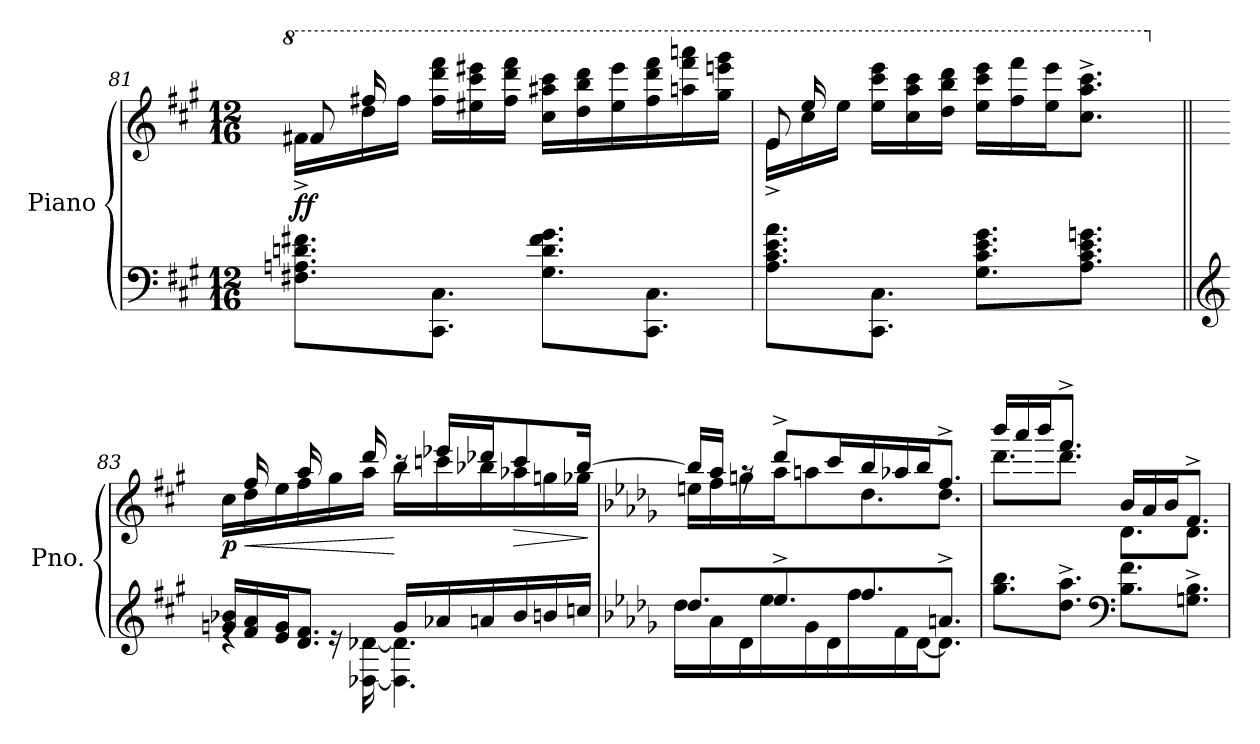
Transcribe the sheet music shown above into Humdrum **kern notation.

**kern	**kern	**dynam
*part1	*part1	*part1
*staff2	*staff1	*staff1/2
*I"Piano	*	*
*I'Pno.	*	*
!!LO:LB:g=z
*clefF4	*clefG2	*
*k[f#c#g#]	*k[f#c#g#]	*
*A:	*A:	*
*M12/16	*M12/16	*
*	*8va	*
=81	=81	=81
*	*^	*
*	*	*^	*
!	!	!	!	!LO:DY:b
8.F#X\ 8.An\ 8.dn\ 8.f#X\L	16ryy	16ff#X^\LL	8ff#/	ff
.	16fff#X/	16ddd\	.	.
.	16ryy	16fff#\JJ	2ryy	.
8.CC#\ 8.C#\J	16fff#\ 16dddd\ 16ffff#\LL	2ryy	.	.
.	16eee#X\ 16cccc#\ 16eeee#X\	.	.	.
.	16fff#\ 16dddd\ 16ffff#\JJ	.	.	.
8.G#\ 8.d\ 8.f#\ 8.g#\L	16ccc#\ 16aaa#X\ 16cccc#\LL	.	.	.
.	16ddd\ 16bbb\ 16dddd\	.	.	.
.	16eee#\ 16eeee#\	.	.	.
8.CC#\ 8.C#\J	16fff#\ 16dddd\ 16ffff#\	.	.	.
.	16aaan\ 16ffff#\ 16aaaan\	.	8ryy	.
.	16ggg#\ 16eeeen\ 16gggg#\JJ	16ryy	.	.
=82	=82	=82	=82	=82
8.A\ 8.c#\ 8.e\ 8.a\L	16ryy	16ee^\LL	8ee/	.
.	16eee/	16ccc#\	.	.
.	16ryy	16eee\JJ	2ryy	.
8.CC#\ 8.C#\J	16eee\ 16cccc#\ 16eeee\LL	2ryy	.	.
.	16ccc#\ 16aaa\ 16cccc#\	.	.	.
.	16ddd\ 16bbb\ 16dddd\JJ	.	.	.
8.G#\ 8.c#\ 8.e\ 8.g#\L	16eee\ 16cccc#\ 16eeee\LL	.	.	.
.	16fff#\ 16ffff#\	.	.	.
.	16eee\ 16eeee\J	.	.	.
8.A\ 8.c#\ 8.e\ 8.gn\J	8.ccc#\^ 8.aaa\^ 8.cccc#\^J	.	.	.
.	.	.	8ryy	.
.	.	16ryy	.	.
*	*v	*v	*v	*
!!LO:LB:g=z
=83||	=83||	=83||
*clefG2	*	*
*^	*	*
*	*	*X8va	*
*	*	*^	*
!	!	!	!	!LO:DY:b
16gn/ 16b-X/LL	4re	16ryy	16cc#\LL	p
!	!	!	!	!LO:HP:b
16f#/ 16a/	.	16ff#/	16dd\	<
16e/ 16g/J	.	16ryy	16ee\	.
8.d/ 8.f#/J	.	16aa/	16ff#\	.
.	16re	16ryy	16gg#\	.
.	[16D-X\ [16d-X\	16ddd/	16aa\JJ	.
16g/LL	4.D-\] 4.d-\]	16rccc	16bb\LL	[
16a-X/	.	16eee-X/LL	16cccn\	.
16an/	.	16ddd-X/J	16bb-X\	.
!	!	!	!	!LO:HP:b
16b-/	.	8ccc/	16aa-X\	>
16bn/	.	.	16ggn\	.
16ccn/JJ	.	[16bb-/Jk	16gg-X\JJ	.
*v	*v	*	*	*
*	*v	*v	*
.	.	]
=84	=84	=84
*k[b-e-a-d-g-]	*k[b-e-a-d-g-]	*
*D-:	*D-:	*
*^	*^	*
8.dd-/L	16dd-\LL	16bb-/LL]	16een\LL	.
.	16a-\	16aa-/JJ	16ff\	.
.	16d-\	16raa	16ggn\	.
8.ee-^/	16ee-\	8ddd-^/L	16aa-\J	.
.	16g-\	.	8aan\	.
.	16d-\	16ccc/L	.	.
8.ff/	16ff\	16bb-/	8.dd-\	.
.	16f\	16aa-X/	.	.
.	[16d-\J	16bb-/J	.	.
8.an^/J	8.d-\J]	8.ff^/J	8.dd-\J	.
*v	*v	*	*	*
!!LO:LB:g=z	!!
=85	=85	=85	=85
8.gg-\ 8.bb-\L	16bbb-/LL	8.ddd-\L	.
.	16aaa-/	.	.
.	16bbb-/J	.	.
8.dd-\^ 8.aa-\^J	8.fff^/J	8.ddd-\J	.
*clefF4	*	*	*
8.B-\ 8.f\L	16b-/LL	8.d-\L	.
.	16a-/	.	.
.	16b-/J	.	.
8.Gn\^ 8.B-\^J	8.f^/J	8.d-\J	.
*	*v	*v	*
=	=	=
*-	*-	*-
